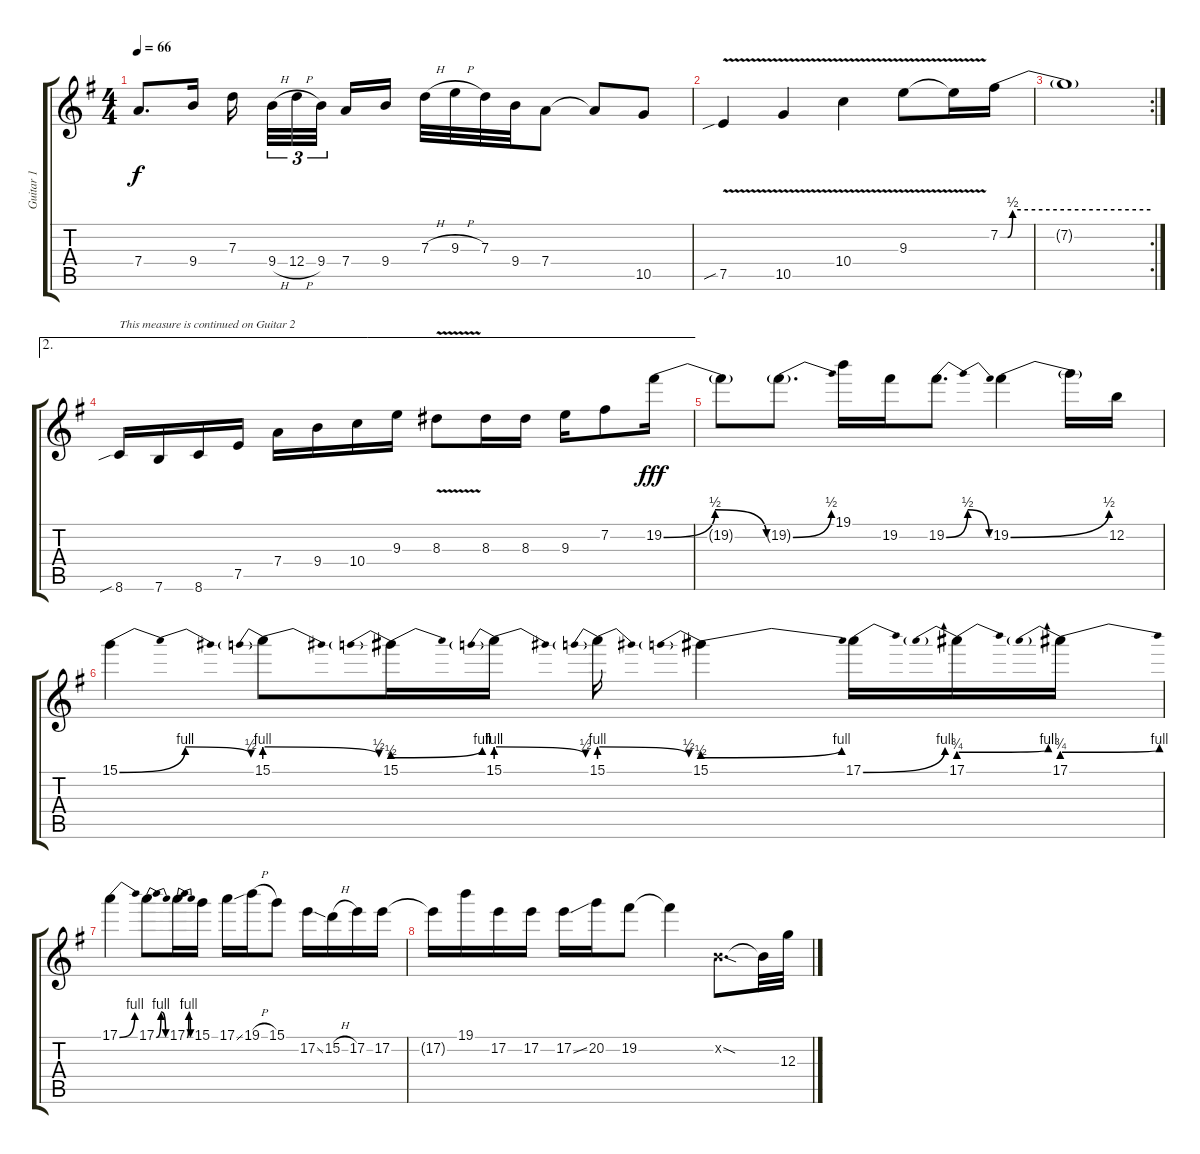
\track ("Guitar 1" "Guitar 1") {instrument electricguitarclean}
\staff {score tabs}
\tuning (E4 B3 G3 D3 A2 E2) {hide}
\ts (4 4)
\tempo 66
\clef g2
\ks g
7.4.8{d dy f} 9.4.16 7.3.16{beam splitsecondary} 9.4{h}.32{tu (3 2)} 12.4{h}.32{tu (3 2)} 9.4.32{tu (3 2) beam splitsecondary} 7.4.16 9.4.16 7.3{h}.32 9.3{h}.32 7.3.32 9.4.32 7.4.8 7.4{t}.8 10.5.8 |
7.5{v sib}.4 10.5{v}.4 10.4{v}.4 9.3{v}.8 9.3{t}.16 7.2{be (custom 0 0 3 0 5 2 60 2)}.16 |
\rc 2
7.2{t}.1 |
\ae 2
8.6{sib}.16{txt "This measure is continued on Guitar 2"} 7.6.16 8.6.16 7.5.16 7.4.16 9.4.16 10.4.16 9.3.16 8.3{v}.8 8.3.16 8.3.16 9.3.16 7.2.8 19.2{be (bendrelease 0 0 15 2 15 2 60 0)}.16{txt "" dy fff volume 16} |
19.2{t}.8 19.2{be (bend 0 0 60 2) g}.8{d} 19.1.16 19.2.16 19.2{be (bendrelease 0 0 15 2 15 2 60 0)}.8{d} 19.2{be (bend 0 0 60 2)}.4 19.2{t}.16 12.2.16 |
15.1{be (bendrelease 0 0 10 4 10 4 60 2)}.4 15.1{be (prebendrelease 0 4 60 2)}.8 15.1{be (prebendbend 0 2 60 4)}.16 15.1{be (prebendrelease 0 4 60 2)}.16 15.1{be (prebendrelease 0 4 60 2)}.16 15.1{be (prebendbend 0 2 60 4)}.4 17.1{be (bend 0 0 60 4)}.16 17.1{be (prebendbend 0 3 60 4)}.16 17.1{be (prebendbend 0 3 60 4)}.16 |
17.1{be (bend 0 0 60 4)}.4 17.1{be (bendrelease 0 0 10 4 45 4 60 0)}.8 17.1{be (bendrelease 0 0 30 4 30 4 60 0)}.16 15.1.16 17.1{ss}.16 19.1{h}.16 15.1.8 17.2{ss}.16 15.2{h}.16 17.2.16 17.2.16 |
17.2{t}.16 19.1.16 17.2.16 17.2.16 17.2{ss}.16 20.2.16 19.2.8 19.2{t}.4 0.2{sod x}.8{d} 0.2{t}.32 12.3.32
